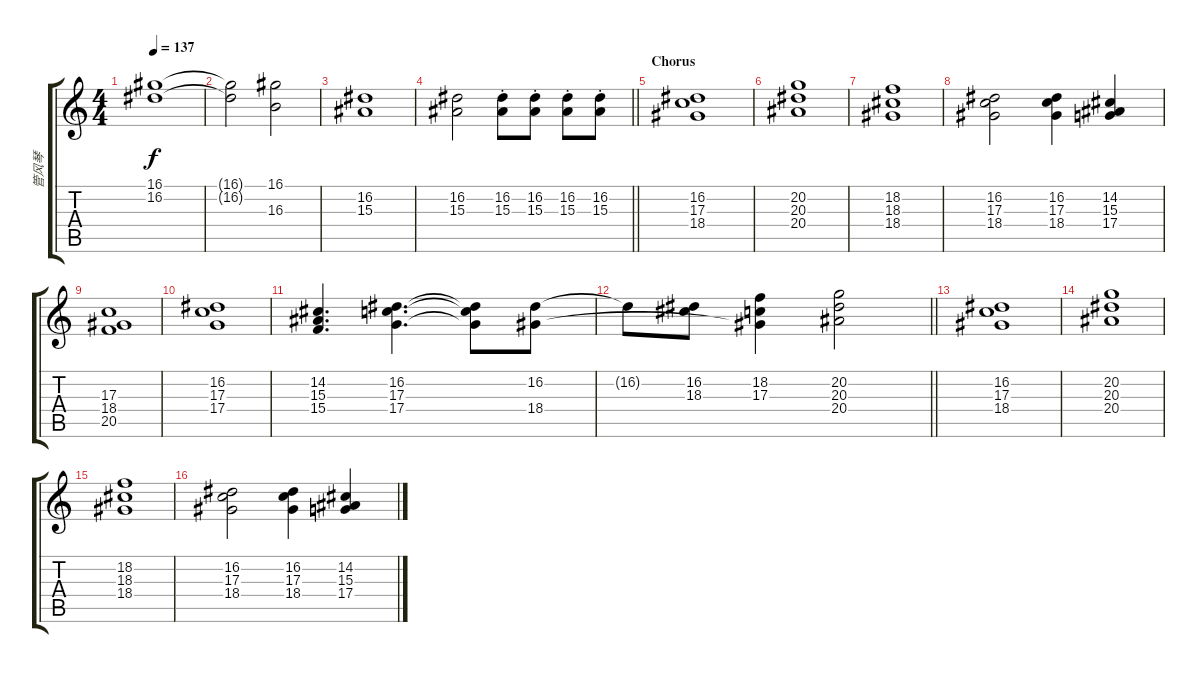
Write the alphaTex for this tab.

\track ("管风琴" "管风琴") {instrument drawbarorgan}
\staff {score tabs}
\tuning (E4 B3 G3 D3 A2 E2) {hide}
\ts (4 4)
\tempo 137
\clef g2
\ks c
(16.1 16.2).1{dy f} |
(16.1{t} 16.2{t}).2 (16.1 16.3).2 |
(16.2 15.3).1 |
\barLineRight lightlight
(16.2 15.3).2 (16.2{st} 15.3{st}).8 (16.2{st} 15.3{st}).8 (16.2{st} 15.3{st}).8 (16.2{st} 15.3{st}).8 |
\section ("" "Chorus")
(16.2 17.3 18.4).1 |
(20.2 20.3 20.4).1 |
(18.2 18.3 18.4).1 |
(16.2 17.3 18.4).2 (16.2 17.3 18.4).4 (14.2 15.3 17.4).4 |
(17.3 18.4 20.5).1 |
(16.2 17.3 17.4).1 |
(14.2 15.3 15.4).4{d} (16.2 17.3 17.4).4{d} (16.2{t} 17.3{t} 17.4{t}).8 (16.2 18.4).8 |
\barLineRight lightlight
16.2{t}.8 (16.2 18.3).8 (18.2 17.3 18.4{t}).4 (20.2 20.3 20.4).2 |
(16.2 17.3 18.4).1 |
(20.2 20.3 20.4).1 |
(18.2 18.3 18.4).1 |
(16.2 17.3 18.4).2 (16.2 17.3 18.4).4 (14.2 15.3 17.4).4
